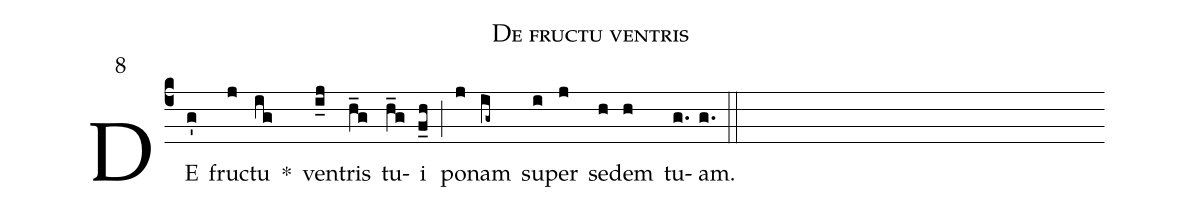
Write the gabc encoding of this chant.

name:De fructu ventris;
mode:8;
annotation:8;
office-part:Antiphonae;
%%
(c4) DE(g') fru(j)ctu(ig) *() ven(i_j)tris(h_g) tu(h_g)i(f_h) (;) po(j)nam(ig~) su(i)per(j) se(h)dem(h) tu(g.)am.(g.) (::)
